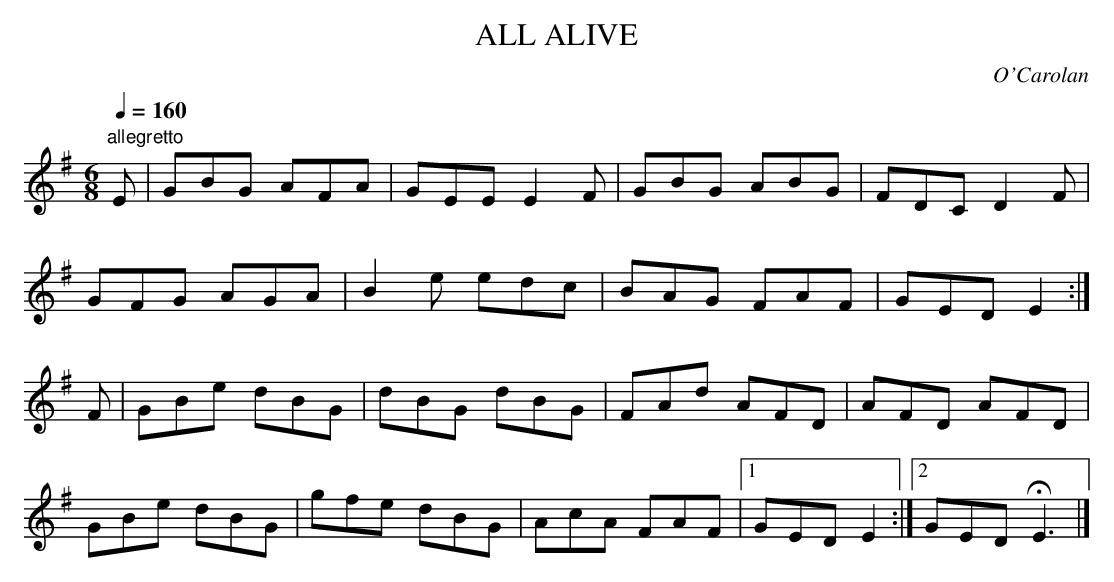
X:1
T:ALL ALIVE
C:O'Carolan
Q:1/4=160
M:6/8
L:1/8
K:Em
"allegretto"
E|GBG AFA|GEE E2F|GBG ABG|FDC D2F|
GFG AGA|B2e edc|BAG FAF|GED E2:|
F|GBe dBG|dBG dBG|FAd AFD|AFD AFD|
GBe dBG|gfe dBG|AcA FAF|1GED E2:|2 GED HE3|]
